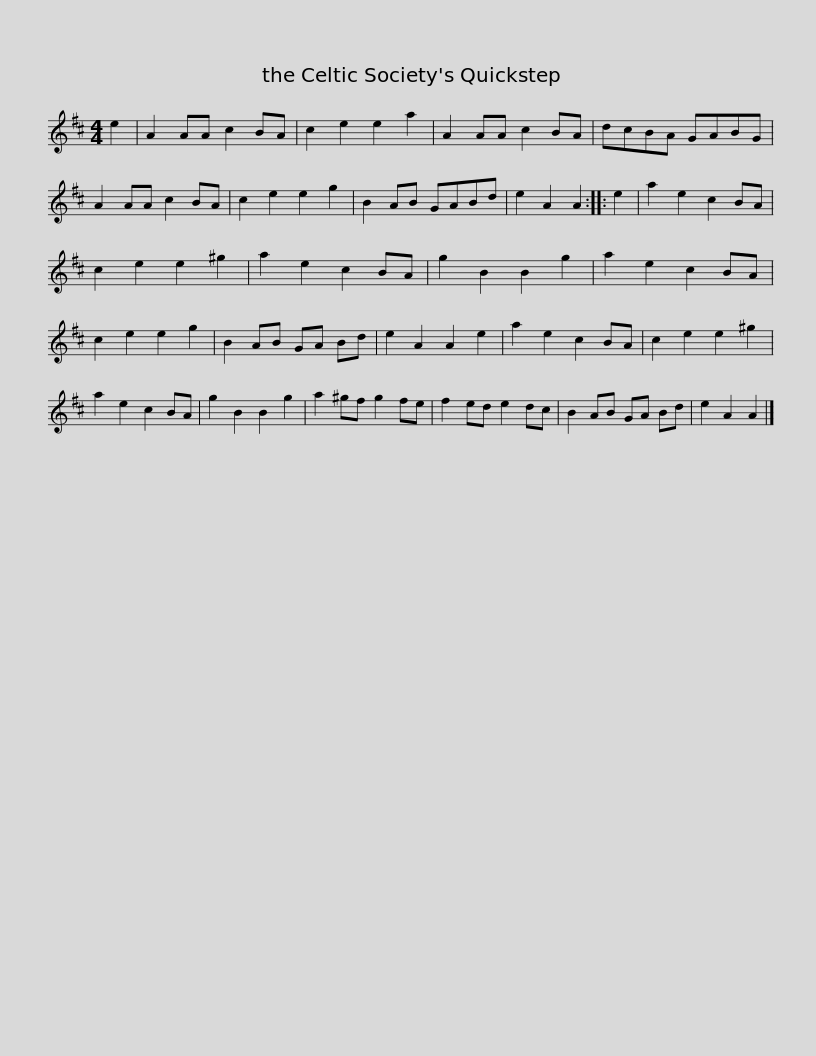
X:1
L:1/8
M:4/4
I:linebreak $
K:D
V:1 treble
V:1
 e2 | A2 AA c2 BA | c2 e2 e2 a2 | A2 AA c2 BA | dcBA GABG | %5
 A2 AA c2 BA | c2 e2 e2 g2 | B2 AB GABd |$ e2 A2 A2 :: e2 | %10
 a2 e2 c2 BA | c2 e2 e2 ^g2 | a2 e2 c2 BA | g2 B2 B2 g2 | a2 e2 c2 BA | %15
 c2 e2 e2 g2 | B2 AB GA Bd |$ e2 A2 A2 e2 | a2 e2 c2 BA | c2 e2 e2 ^g2 | %20
 a2 e2 c2 BA | g2 B2 B2 g2 | a2 ^gf g2 fe | f2 ed e2 dc | B2 AB GA Bd |$ %25
 e2 A2 A2 |] %26
